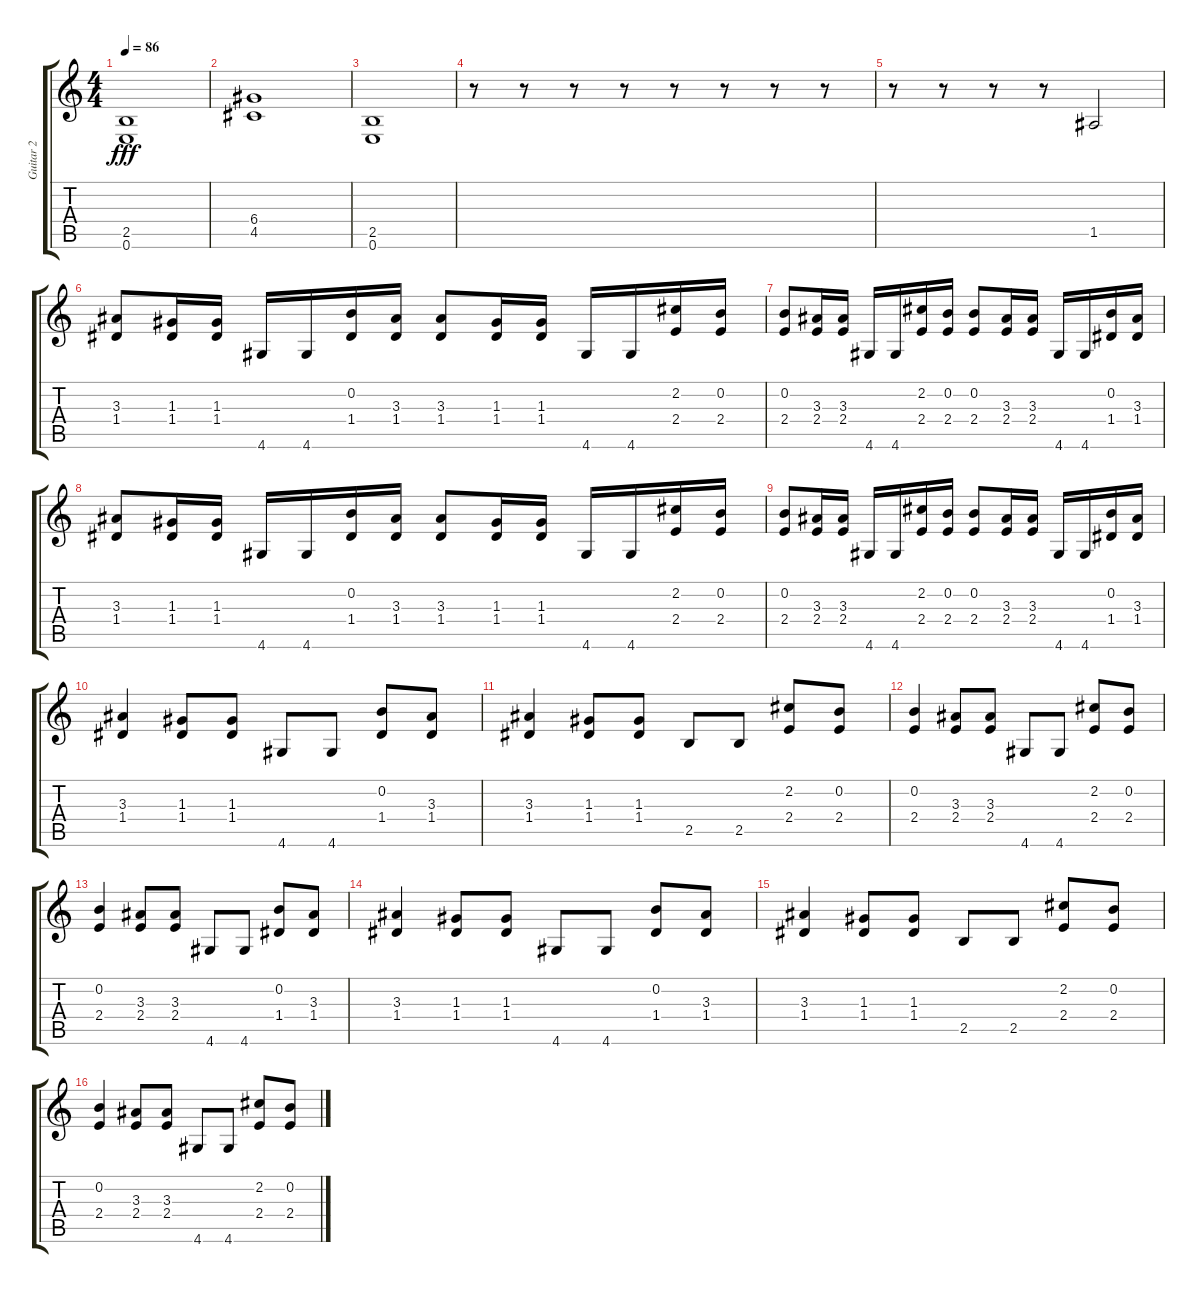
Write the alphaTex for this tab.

\track ("Guitar 2" "Guitar 2") {instrument overdrivenguitar}
\staff {score tabs}
\tuning (E4 B3 G3 D3 A2 E2) {hide}
\ts (4 4)
\tempo 86
\clef g2
\ks c
(2.5 0.6).1{dy fff} |
(6.4 4.5).1 |
(2.5 0.6).1 |
r.8 r.8 r.8 r.8 r.8 r.8 r.8 r.8 |
r.8 r.8 r.8 r.8 1.5.2 |
(3.3 1.4).8 (1.3 1.4).16 (1.3 1.4).16 4.6.16 4.6.16 (0.2 1.4).16 (3.3 1.4).16 (3.3 1.4).8 (1.3 1.4).16 (1.3 1.4).16 4.6.16 4.6.16 (2.2 2.4).16 (0.2 2.4).16 |
(0.2 2.4).8 (3.3 2.4).16 (3.3 2.4).16 4.6.16 4.6.16 (2.2 2.4).16 (0.2 2.4).16 (0.2 2.4).8 (3.3 2.4).16 (3.3 2.4).16 4.6.16 4.6.16 (0.2 1.4).16 (3.3 1.4).16 |
(3.3 1.4).8 (1.3 1.4).16 (1.3 1.4).16 4.6.16 4.6.16 (0.2 1.4).16 (3.3 1.4).16 (3.3 1.4).8 (1.3 1.4).16 (1.3 1.4).16 4.6.16 4.6.16 (2.2 2.4).16 (0.2 2.4).16 |
(0.2 2.4).8 (3.3 2.4).16 (3.3 2.4).16 4.6.16 4.6.16 (2.2 2.4).16 (0.2 2.4).16 (0.2 2.4).8 (3.3 2.4).16 (3.3 2.4).16 4.6.16 4.6.16 (0.2 1.4).16 (3.3 1.4).16 |
(3.3 1.4).4 (1.3 1.4).8 (1.3 1.4).8 4.6.8 4.6.8 (0.2 1.4).8 (3.3 1.4).8 |
(3.3 1.4).4 (1.3 1.4).8 (1.3 1.4).8 2.5.8 2.5.8 (2.2 2.4).8 (0.2 2.4).8 |
(0.2 2.4).4 (3.3 2.4).8 (3.3 2.4).8 4.6.8 4.6.8 (2.2 2.4).8 (0.2 2.4).8 |
(0.2 2.4).4 (3.3 2.4).8 (3.3 2.4).8 4.6.8 4.6.8 (0.2 1.4).8 (3.3 1.4).8 |
(3.3 1.4).4 (1.3 1.4).8 (1.3 1.4).8 4.6.8 4.6.8 (0.2 1.4).8 (3.3 1.4).8 |
(3.3 1.4).4 (1.3 1.4).8 (1.3 1.4).8 2.5.8 2.5.8 (2.2 2.4).8 (0.2 2.4).8 |
(0.2 2.4).4 (3.3 2.4).8 (3.3 2.4).8 4.6.8 4.6.8 (2.2 2.4).8 (0.2 2.4).8
